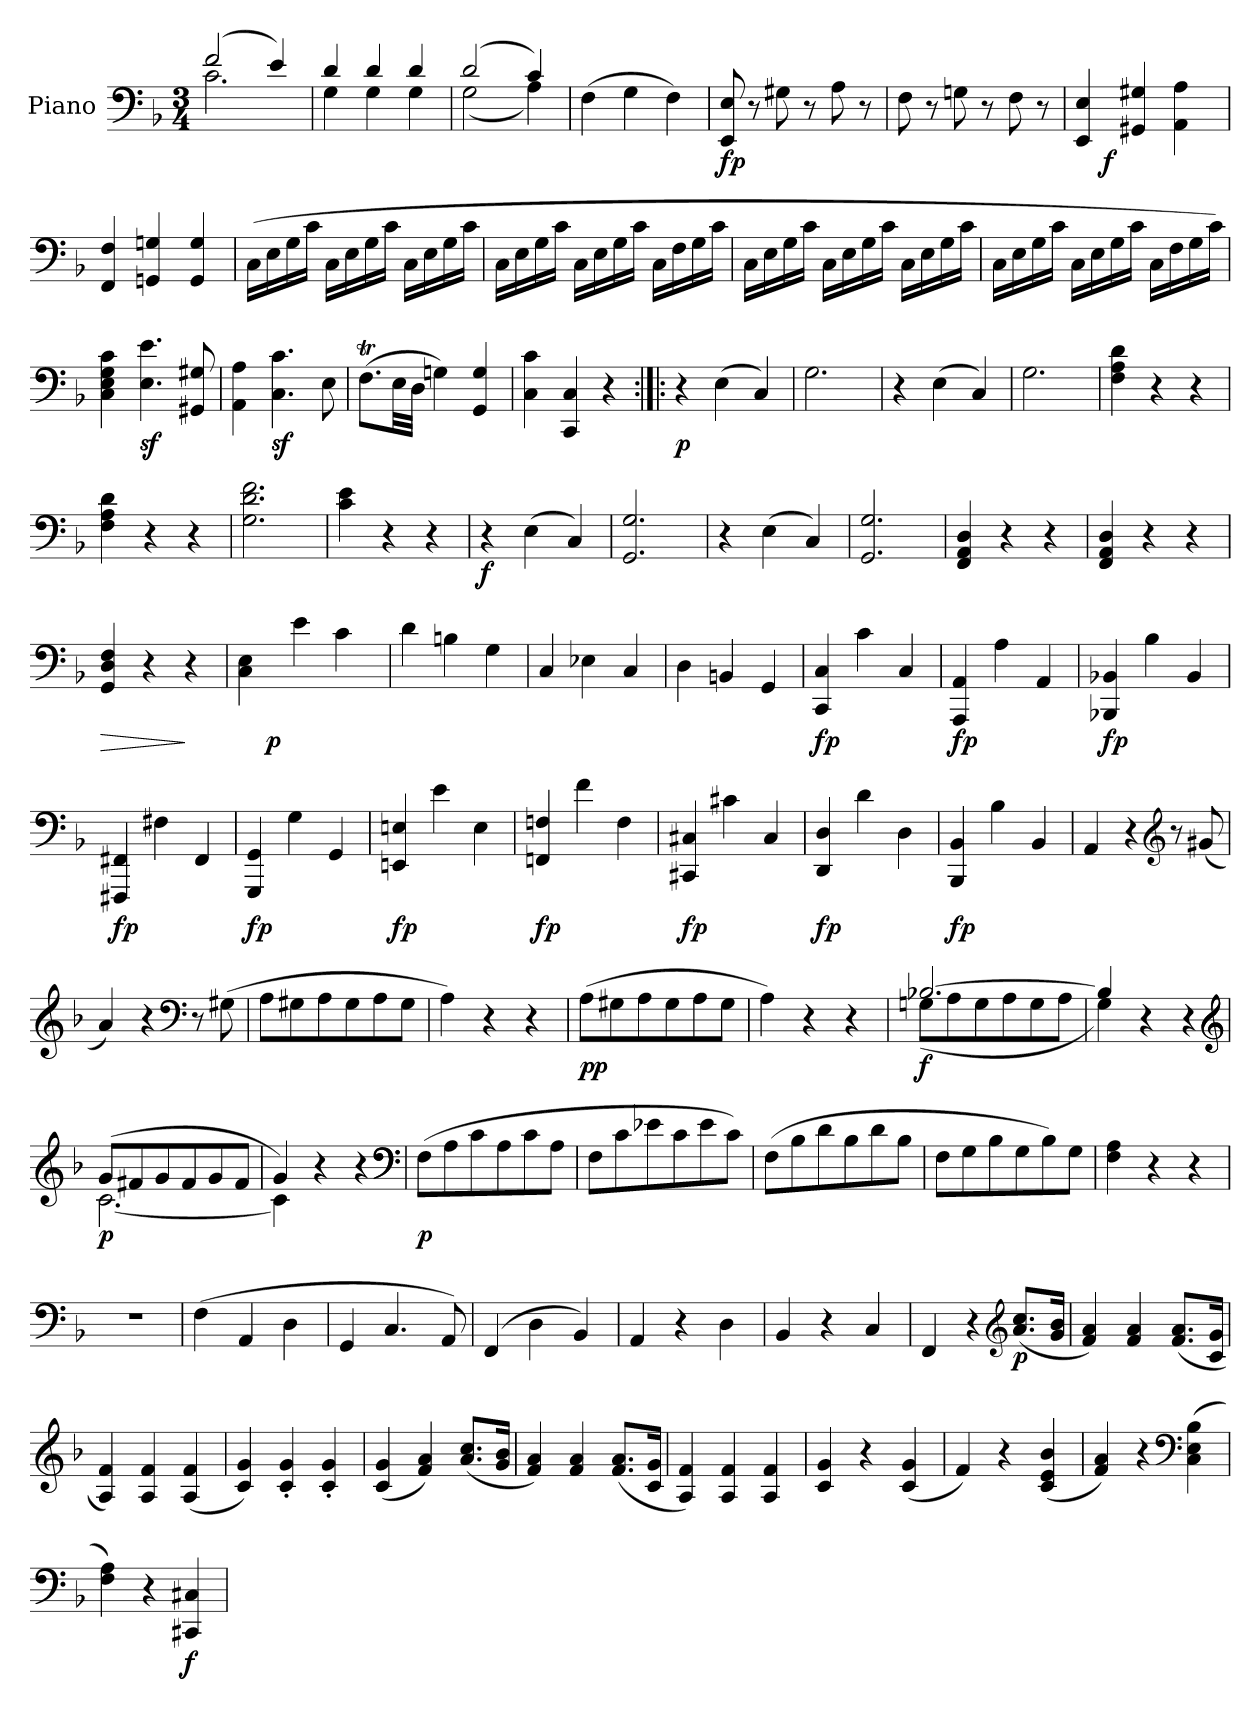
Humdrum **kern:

**kern	**dynam
*part1	*part1
*staff1	*staff1
*I"Piano	*
*I'Pno	*
*clefF4	*
*k[b-]	*
*F:	*
*M3/4	*
=	=
*^	*
(2f	2.c	.
4e)	.	.
=	=	=
4d	4G	.
4d	4G	.
4d	4G	.
=	=	=
(2d	(2G	.
4c)	4A)	.
*v	*v	*
=	=
(4F	.
4G	.
4F)	.
=	=
8EE 8E	fp
8r	.
8G#X	.
8r	.
8A	.
8r	.
=	=
8F	.
8r	.
8Gn	.
8r	.
8F	.
8r	.
=	=
*^	*
4EE 4E	8ryy	.
.	2ryy	f
4GG#X 4G#X	.	.
4AA 4A	.	.
.	8ryy	.
*v	*v	*
=	=
4FF 4F	.
4GGn 4Gn	.
4GG 4G	.
=	=
(16CLL	.
16E	.
16G	.
16cJJ	.
16CLL	.
16E	.
16G	.
16cJJ	.
16CLL	.
16E	.
16G	.
16cJJ	.
=	=
16CLL	.
16E	.
16G	.
16cJJ	.
16CLL	.
16E	.
16G	.
16cJJ	.
16CLL	.
16F	.
16G	.
16cJJ	.
=	=
16CLL	.
16E	.
16G	.
16cJJ	.
16CLL	.
16E	.
16G	.
16cJJ	.
16CLL	.
16E	.
16G	.
16cJJ	.
=	=
16CLL	.
16E	.
16G	.
16cJJ	.
16CLL	.
16E	.
16G	.
16cJJ	.
16CLL	.
16F	.
16G	.
16cJJ)	.
=	=
4C 4E 4G 4c	.
4.E 4.e	sf
8GG#X 8G#X	.
=	=
4AA 4A	.
4.C 4.c	sf
8E	.
=	=
(8.FTL	.
32ELL	.
32DJJJ	.
4Gn)	.
4GG 4G	.
=	=
4C 4c	.
4CC 4C	.
4r	.
=:|!|:	=:|!|:
4r	p
(4E	.
4C)	.
=	=
2.G	.
=	=
4r	.
(4E	.
4C)	.
=	=
2.G	.
=	=
4F 4A 4d	.
4r	.
4r	.
=	=
4F 4A 4d	.
4r	.
4r	.
=	=
2.G 2.d 2.f	.
=	=
4c 4e	.
4r	.
4r	.
=	=
4r	f
(4E	.
4C)	.
=	=
2.GG 2.G	.
=	=
4r	.
(4E	.
4C)	.
=	=
2.GG 2.G	.
=	=
4FF 4AA 4D	.
4r	.
4r	.
=	=
4FF 4AA 4D	.
4r	.
4r	.
=	=
4GG 4D 4F	>
4r	.
4r	]
=	=
*^	*
4C 4E	8ryy	.
.	2ryy	p
4e	.	.
4c	.	.
.	8ryy	.
*v	*v	*
=	=
4d	.
4Bn	.
4G	.
=	=
4C	.
4E-X	.
4C	.
=	=
4D	.
4BBn	.
4GG	.
=	=
4CC 4C	fp
4c	.
4C	.
=	=
4AAA 4AA	fp
4A	.
4AA	.
=	=
4BBB-X 4BB-X	fp
4B-	.
4BB-	.
=	=
4FFF#X 4FF#X	fp
4F#X	.
4FF#	.
=	=
4GGG 4GG	fp
4G	.
4GG	.
=	=
4EEn 4En	fp
4e	.
4E	.
=	=
4FFn 4Fn	fp
4f	.
4F	.
=	=
4CC#X 4C#X	fp
4c#X	.
4C#	.
=	=
4DD 4D	fp
4d	.
4D	.
=	=
4BBB- 4BB-	fp
4B-	.
4BB-	.
=	=
4AA	.
4r	.
*clefG2	*
8r	.
(8g#X	.
=	=
4a)	.
4r	.
*clefF4	*
8r	.
(8G#X	.
=	=
8AL	.
8G#X	.
8A	.
8G#	.
8A	.
8G#J	.
=	=
4A)	.
4r	.
4r	.
=	=
(8AL	pp
8G#X	.
8A	.
8G#	.
8A	.
8G#J	.
=	=
4A)	.
4r	.
4r	.
=	=
*^	*
[2.B-X	(8GnL	f
.	8A	.
.	8G	.
.	8A	.
.	8G	.
.	8AJ	.
=	=	=
4B-]	4G)	.
2ryy	4r	.
.	4r	.
*clefG2	*	*
=	=	=
(8gL	[2.c	p
8f#X	.	.
8g	.	.
8f#	.	.
8g	.	.
8f#J	.	.
=	=	=
4g)	4c]	.
4r	2ryy	.
4r	.	.
*v	*v	*
*clefF4	*
=	=
(8FL	p
8A	.
8c	.
8A	.
8c	.
8AJ	.
=	=
8FL	.
8c	.
8e-X	.
8c	.
8e-	.
8cJ)	.
=	=
(8FL	.
8B-	.
8d	.
8B-	.
8d	.
8B-J	.
=	=
8FL	.
8G	.
8B-	.
8G	.
8B-)	.
8GJ	.
=	=
4F 4A	.
4r	.
4r	.
=	=
2.r	.
=	=
(4F	.
4AA	.
4D	.
=	=
4GG	.
4.C	.
8AA)	.
=	=
(4FF	.
4D	.
4BB-)	.
=	=
4AA	.
4r	.
4D	.
=	=
4BB-	.
4r	.
4C	.
=	=
4FF	.
4r	.
*clefG2	*
(8.a 8.ccL	p
16g 16b-Jk	.
=	=
4f 4a)	.
4f 4a	.
(8.f 8.aL	.
16c 16gJk	.
=	=
4A 4f)	.
4A 4f	.
(4A 4f	.
=	=
4c 4g)	.
4c' 4g'	.
4c' 4g'	.
=	=
(4c 4g	.
4f 4a)	.
(8.a 8.ccL	.
16g 16b-Jk	.
=	=
4f 4a)	.
4f 4a	.
(8.f 8.aL	.
16c 16gJk	.
=	=
4A 4f)	.
4A 4f	.
4A 4f	.
=	=
4c 4g	.
4r	.
(4c 4g	.
=	=
4f)	.
4r	.
(4c 4e 4b-	.
=	=
4f 4a)	.
4r	.
*clefF4	*
(4C 4E 4B-	.
=	=
4F 4A)	.
4r	.
4CC#X 4C#X	f
=	=
*-	*-
